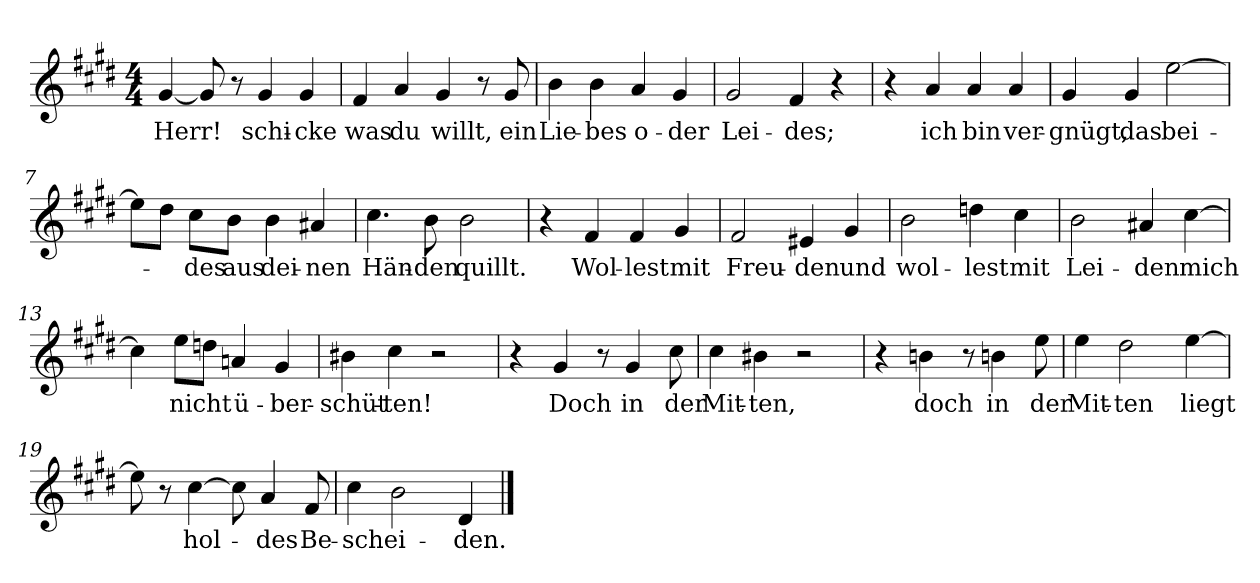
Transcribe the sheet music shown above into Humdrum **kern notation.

**kern	**text
*part1	*part1
*staff1	*staff1
*clefG2	*
*k[f#c#g#d#]	*
*M4/4	*
=1	=1
!	!LO:LY:b
[4g#/	Herr!
8g#/]	.
8r	.
!	!LO:LY:b
4g#/	schi-
!	!LO:LY:b
4g#/	-cke
=2	=2
!	!LO:LY:b
4f#/	was
!	!LO:LY:b
4a/	du
!	!LO:LY:b
4g#/	willt,
8r	.
!	!LO:LY:b
8g#/	ein
=3	=3
!	!LO:LY:b
4b\	Lie-
!	!LO:LY:b
4b\	-bes
!	!LO:LY:b
4a/	o-
!	!LO:LY:b
4g#/	-der
=4	=4
!	!LO:LY:b
2g#/	Lei-
!	!LO:LY:b
4f#/	-des;
4r	.
=5	=5
4r	.
!	!LO:LY:b
4a/	ich
!	!LO:LY:b
4a/	bin
!	!LO:LY:b
4a/	ver-
=6	=6
!	!LO:LY:b
4g#/	-gnügt,
!	!LO:LY:b
4g#/	das
!	!LO:LY:b
[2ee\	bei-
=7	=7
8ee\L]	.
8dd#\J	.
!	!LO:LY:b
8cc#\L	-des
!	!LO:LY:b
8b\J	aus
!	!LO:LY:b
4b\	dei-
!	!LO:LY:b
4a#X/	-nen
!!LO:LB:g=z
=8	=8
!	!LO:LY:b
4.cc#\	Hän-
!	!LO:LY:b
8b\	-den
!	!LO:LY:b
2b\	quillt.
=9	=9
4r	.
!	!LO:LY:b
4f#/	Wol-
!	!LO:LY:b
4f#/	-lest
!	!LO:LY:b
4g#/	mit
=10	=10
!	!LO:LY:b
2f#/	Freu-
!	!LO:LY:b
4e#X/	-den
!	!LO:LY:b
4g#/	und
=11	=11
!	!LO:LY:b
2b\	wol-
!	!LO:LY:b
4ddn\	-lest
!	!LO:LY:b
4cc#\	mit
=12	=12
!	!LO:LY:b
2b\	Lei-
!	!LO:LY:b
4a#X/	-den
!	!LO:LY:b
[4cc#\	mich
=13	=13
4cc#\]	.
!	!LO:LY:b
8ee\L	nicht
8ddn\J	.
!	!LO:LY:b
4an/	ü-
!	!LO:LY:b
4g#/	-ber-
=14	=14
!	!LO:LY:b
4b#X\	-schüt-
!	!LO:LY:b
4cc#\	-ten!
2r	.
!!LO:LB:g=z
=15	=15
4r	.
!	!LO:LY:b
4g#/	Doch
8r	.
!	!LO:LY:b
4g#/	in
!	!LO:LY:b
8cc#\	der
=16	=16
!	!LO:LY:b
4cc#\	Mit-
!	!LO:LY:b
4b#X\	-ten,
2r	.
=17	=17
4r	.
!	!LO:LY:b
4bn\	doch
8r	.
!	!LO:LY:b
4bn\	in
!	!LO:LY:b
8ee\	der
=18	=18
!	!LO:LY:b
4ee\	Mit-
!	!LO:LY:b
2dd#\	-ten
!	!LO:LY:b
[4ee\	liegt
=19	=19
8ee\]	.
8r	.
!	!LO:LY:b
[4cc#\	hol-
8cc#\]	.
!	!LO:LY:b
4a/	-des
!	!LO:LY:b
8f#/	Be-
=20	=20
!	!LO:LY:b
4cc#\	-schei-
2b\	.
!	!LO:LY:b
4d#/	-den.
==	==
*-	*-
